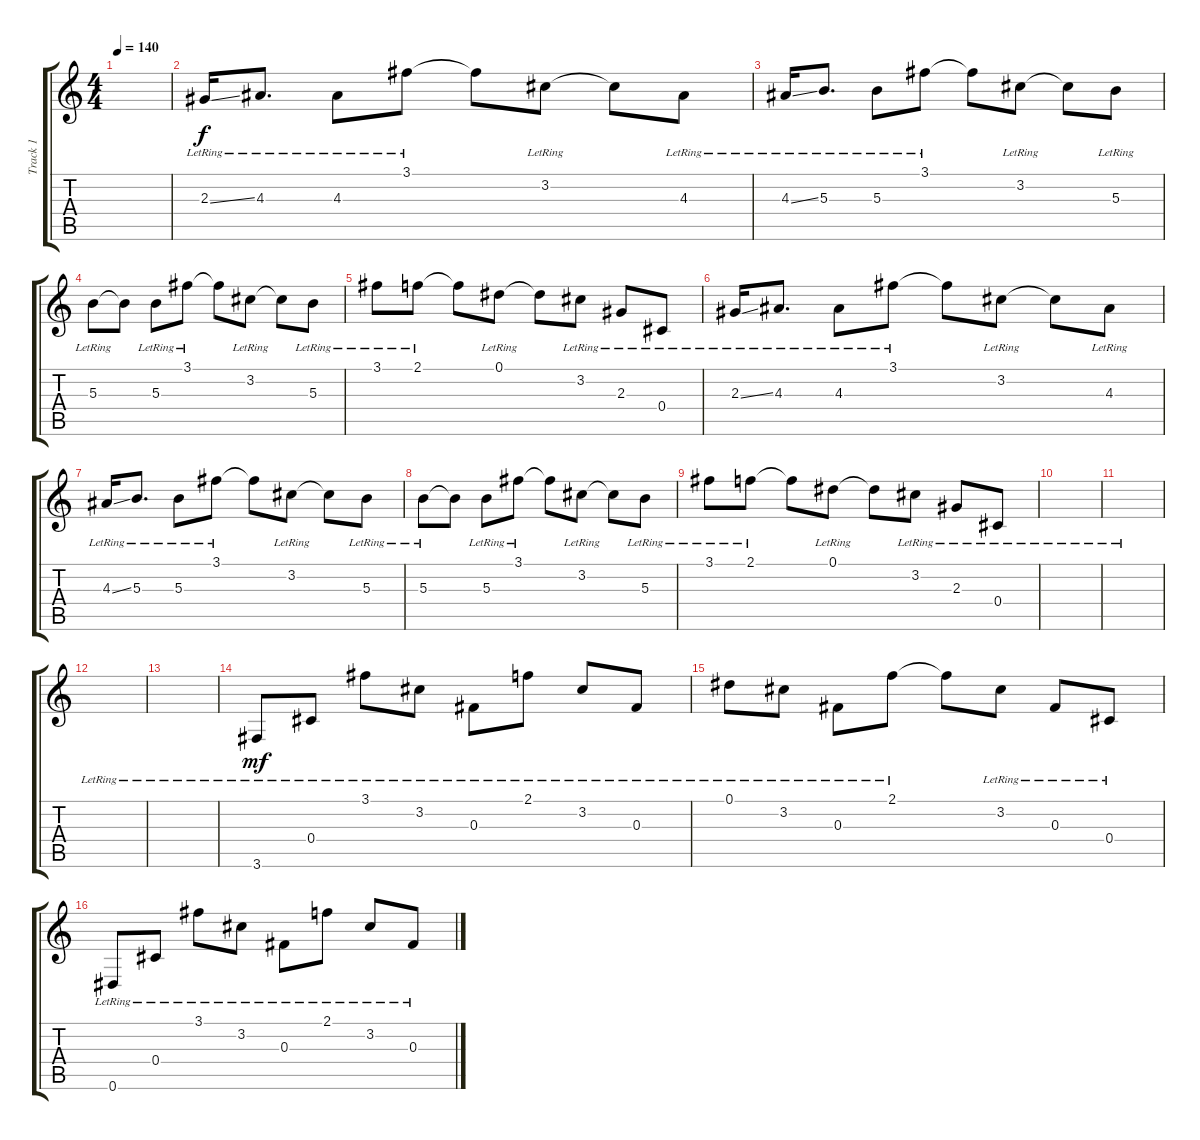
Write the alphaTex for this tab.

\track ("Track 1" "Track 1") {instrument acousticguitarsteel}
\staff {score tabs}
\tuning (Eb4 Bb3 Gb3 Db3 Ab2 Eb2) {hide}
\ts (4 4)
\tempo 140
\clef g2
\ks c
|
2.3{ss lr}.16{dy f} 4.3{lr}.8{d} 4.3{lr}.8 3.1{lr}.8 3.1{t}.8 3.2{lr}.8 3.2{t}.8 4.3{lr}.8 |
4.3{ss lr}.16 5.3{lr}.8{d} 5.3{lr}.8 3.1{lr}.8 3.1{t}.8 3.2{lr}.8 3.2{t}.8 5.3{lr}.8 |
5.3{lr}.8 5.3{t}.8 5.3{lr}.8 3.1{lr}.8 3.1{t}.8 3.2{lr}.8 3.2{t}.8 5.3{lr}.8 |
3.1{lr}.8 2.1{lr}.8 2.1{t}.8 0.1{lr}.8 0.1{t}.8 3.2{lr}.8 2.3{lr}.8 0.4{lr}.8 |
2.3{ss lr}.16 4.3{lr}.8{d} 4.3{lr}.8 3.1{lr}.8 3.1{t}.8 3.2{lr}.8 3.2{t}.8 4.3{lr}.8 |
4.3{ss lr}.16 5.3{lr}.8{d} 5.3{lr}.8 3.1{lr}.8 3.1{t}.8 3.2{lr}.8 3.2{t}.8 5.3{lr}.8 |
5.3{lr}.8 5.3{t}.8 5.3{lr}.8 3.1{lr}.8 3.1{t}.8 3.2{lr}.8 3.2{t}.8 5.3{lr}.8 |
3.1{lr}.8 2.1{lr}.8 2.1{t}.8 0.1{lr}.8 0.1{t}.8 3.2{lr}.8 2.3{lr}.8 0.4{lr}.8 |
|
|
|
|
3.6{lr}.8{dy mf} 0.4{lr}.8 3.1{lr}.8 3.2{lr}.8 0.3{lr}.8 2.1{lr}.8 3.2{lr}.8 0.3{lr}.8 |
0.1{lr}.8 3.2{lr}.8 0.3{lr}.8 2.1{lr}.8 2.1{t}.8 3.2{lr}.8 0.3{lr}.8 0.4{lr}.8 |
0.6{lr}.8 0.4{lr}.8 3.1{lr}.8 3.2{lr}.8 0.3{lr}.8 2.1{lr}.8 3.2{lr}.8 0.3{lr}.8
